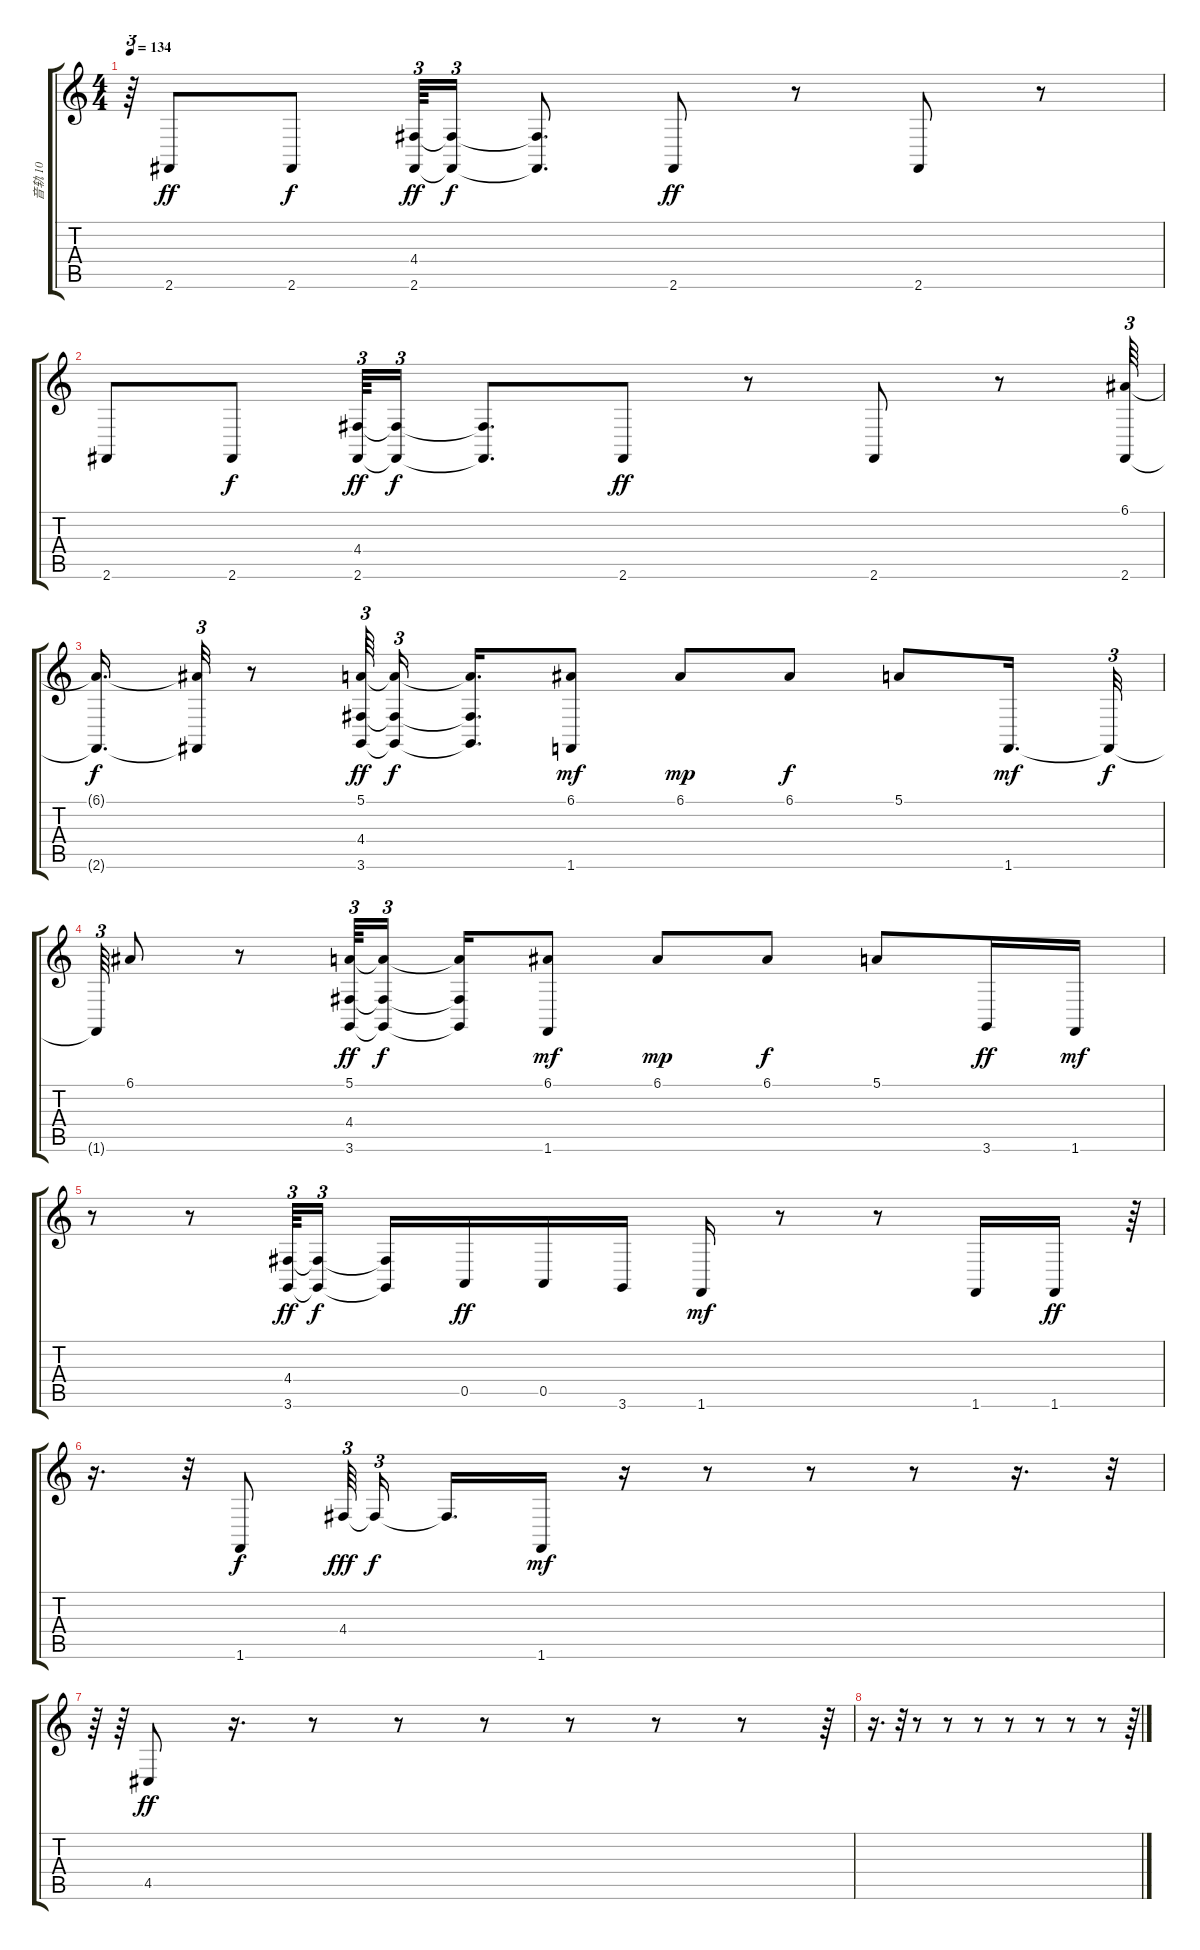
\track ("音轨 10" "音轨 10") {instrument sopranosax}
\staff {score tabs}
\tuning (E4 B3 G3 D3 A2 E2) {hide}
\ts (4 4)
\tempo 134
\clef g2
\ks c
r.64{tu (3 2) dy ff} 2.6.8 2.6.8{dy f} (4.4 2.6).64{tu (3 2) dy ff} (4.4{t} 2.6{t}).16{tu (3 2) dy f} (4.4{t} 2.6{t}).8{d} 2.6.8{dy ff} r.8 2.6.8 r.8 |
2.6.8 2.6.8{dy f} (4.4 2.6).64{tu (3 2) dy ff} (4.4{t} 2.6{t}).16{tu (3 2) dy f} (4.4{t} 2.6{t}).8{d} 2.6.8{dy ff} r.8 2.6.8 r.8 (6.1 2.6).64{tu (3 2)} |
(6.1{t} 2.6{t}).16{d dy f} (6.1{t} 2.6{t}).32{tu (3 2)} r.8 (5.1 4.4 3.6).64{tu (3 2) dy ff} (5.1{t} 4.4{t} 3.6{t}).16{tu (3 2) dy f} (5.1{t} 4.4{t} 3.6{t}).16{d} (6.1 1.6).8{dy mf} 6.1.8{dy mp} 6.1.8{dy f} 5.1.8 1.6.16{d dy mf} 1.6{t}.32{tu (3 2) dy f} |
1.6{t}.64{tu (3 2)} 6.1.8 r.8 (5.1 4.4 3.6).64{tu (3 2) dy ff} (5.1{t} 4.4{t} 3.6{t}).16{tu (3 2) dy f} (5.1{t} 4.4{t} 3.6{t}).16 (6.1 1.6).8{dy mf} 6.1.8{dy mp} 6.1.8{dy f} 5.1.8 3.6.16{dy ff} 1.6.16{dy mf} |
r.8 r.8 (4.4 3.6).64{tu (3 2) dy ff} (4.4{t} 3.6{t}).16{tu (3 2) dy f} (4.4{t} 3.6{t}).16 0.5.16{dy ff} 0.5.16 3.6.16 1.6.16{dy mf} r.8 r.8 1.6.16 1.6.16{dy ff} r.64{tu (3 2)} |
r.16{d} r.32{tu (3 2)} 1.6.8{dy f} 4.4.64{tu (3 2) dy fff} 4.4{t}.16{tu (3 2) dy f} 4.4{t}.16{d} 1.6.16{dy mf} r.16 r.8 r.8 r.8 r.16{d} r.32{tu (3 2)} |
r.64{tu (3 2)} r.64{tu (3 2)} 4.5.8{dy ff} r.16{d} r.8 r.8 r.8 r.8 r.8 r.8 r.64{tu (3 2)} |
r.16{d} r.32{tu (3 2)} r.8 r.8 r.8 r.8 r.8 r.8 r.8 r.64{tu (3 2)}
